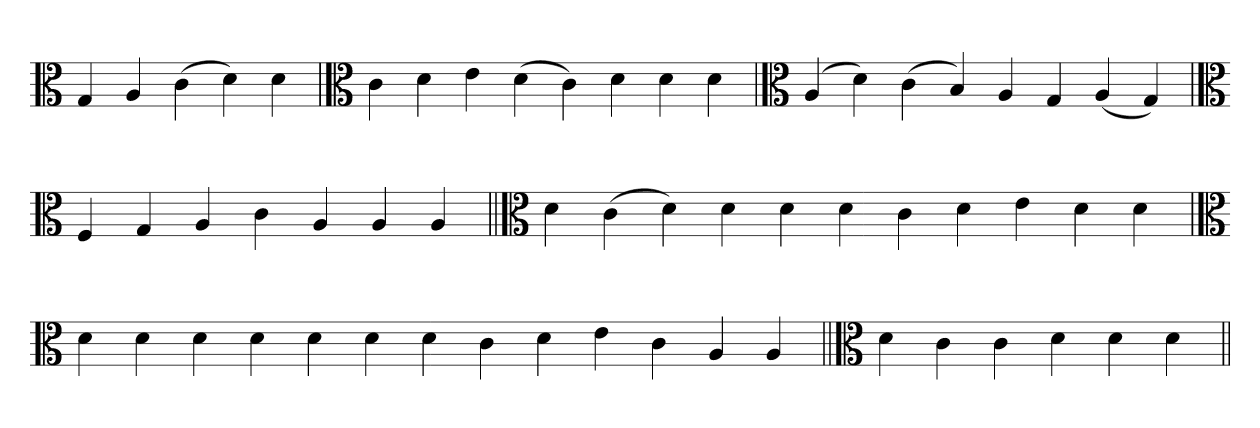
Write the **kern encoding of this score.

**kern
*part1
*staff1
*clefC3
=
4G
4A
(4c
4d)
4d
=`
*clefC3
4c
4d
4e
(4d
4c)
4d
4d
4d
='
*clefC3
(4A
4d)
(4c
4B)
4A
4G
(4A
4G)
=`
*clefC3
4F
4G
4A
4c
4A
4A
4A
=||
*clefC3
4d
(4c
4d)
4d
4d
4d
4c
4d
4e
4d
4d
=
*clefC3
4d
4d
4d
4d
4d
4d
4d
4c
4d
4e
4c
4A
4A
=||
*clefC3
4d
4c
4c
4d
4d
4d
=||
*-
